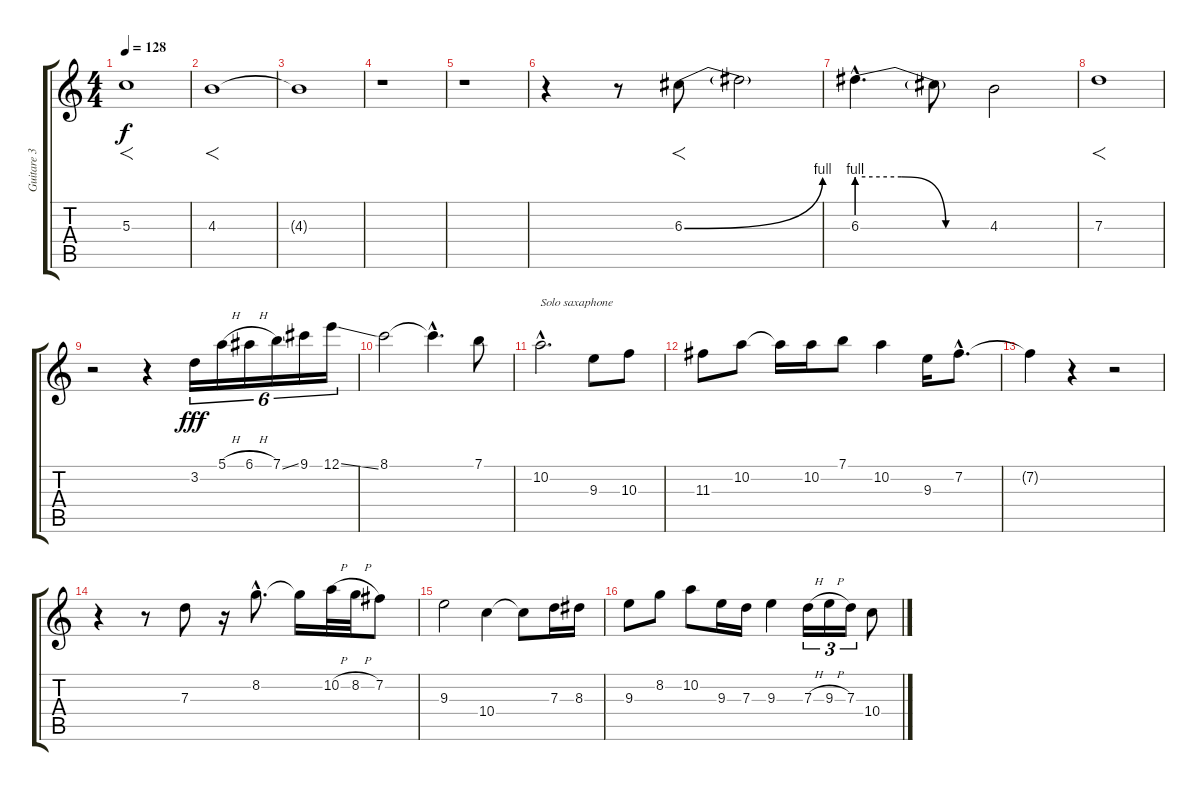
\track ("Guitare 3 / Saxophone" "Guitare 3 ") {instrument electricguitarjazz}
\staff {score tabs}
\tuning (E4 B3 G3 D3 A2 E2) {hide}
\ts (4 4)
\tempo 128
\clef g2
\ks c
5.3.1{f dy f} |
4.3.1{f} |
4.3{t}.1 |
r.1 |
r.1 |
r.4 r.8 6.3{be (bend 0 0 60 4)}.8{f} 6.3{t}.2 |
6.3{be (custom 0 4 20 4 40 0 60 0) hac}.4{d} 6.3{t}.8 4.3.2 |
7.3.1{f} |
r.2 r.4 3.2.16{tu (6 4) dy fff volume 13 instrument altosax} 5.1{h}.16{tu (6 4)} 6.1{h}.16{tu (6 4)} 7.1{ss}.16{tu (6 4)} 9.1.16{tu (6 4)} 12.1{ss}.16{tu (6 4)} |
8.1.2 8.1{hac t}.4{d} 7.1.8 |
10.2{hac}.2{d txt "Solo saxaphone"} 9.3.8 10.3.8 |
11.3.8 10.2.8 10.2{t}.16 10.2.16 7.1.8 10.2.4 9.3.16 7.2{hac}.8{d} |
7.2{t}.4 r.4 r.2 |
r.4 r.8 7.3.8 r.16 8.2{hac}.8{d} 8.2{t}.16 10.2{h}.32 8.2{h}.32 7.2.8 |
9.3.2 10.4.4 10.4{t}.8 7.3.16 8.3.16 |
9.3.8 8.2.8 10.2.8 9.3.16 7.3.16 9.3.4 7.3{h}.16{tu (3 2)} 9.3{h}.16{tu (3 2)} 7.3.16{tu (3 2)} 10.4.8
